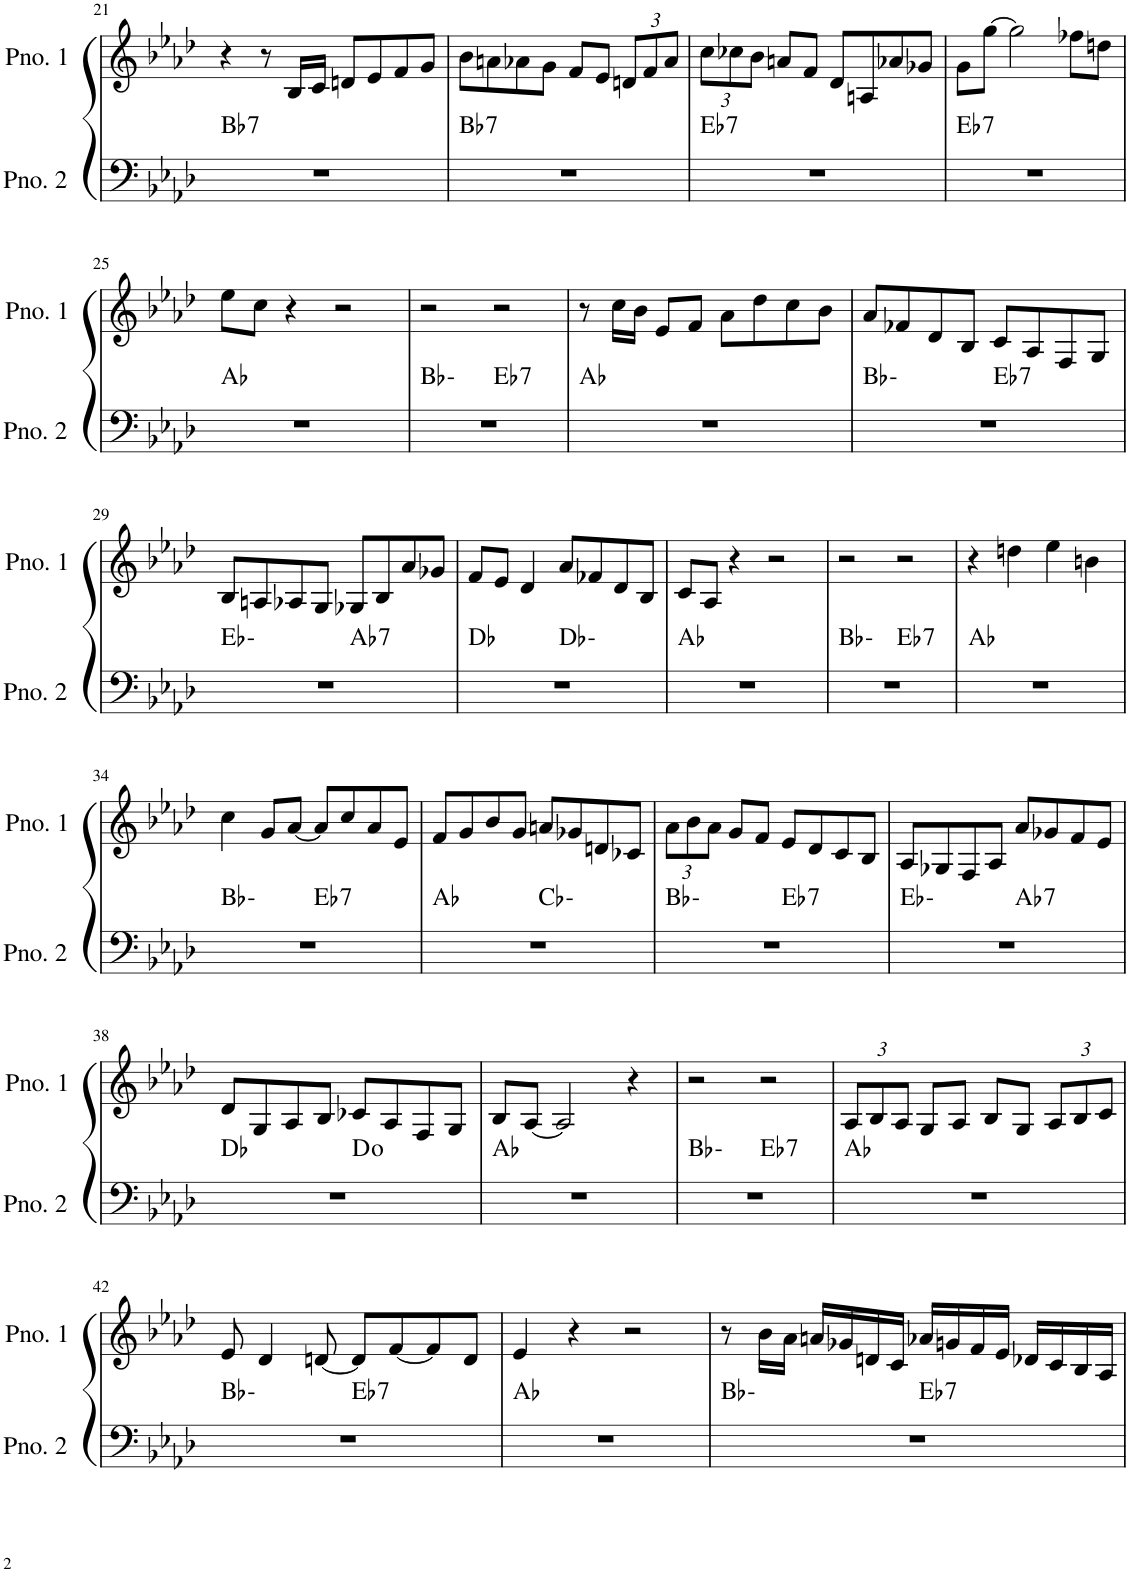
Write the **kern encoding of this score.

**kern	**harte	**kern
*part2	*part2	*part1
*staff2	*	*staff1
*I"ピアノ 2	*	*I"ピアノ 1
!!LO:PB:g=z
*clefF4	*	*clefG2
*k[b-e-a-d-]	*	*k[b-e-a-d-]
*M4/4	*	*M4/4
=21	=21	=21
!	!LO:H:kt=7	!
1r	Bb:7	4r
.	.	8r
.	.	16B-/LL
.	.	16c/JJ
.	.	8dn/L
.	.	8e-/
.	.	8f/
.	.	8g/J
=22	=22	=22
!	!LO:H:kt=7	!
1r	Bb:7	8b-\L
.	.	8an\
.	.	8a-X\
.	.	8g\J
.	.	8f/L
.	.	8e-/J
*	*	*Xbrackettup
.	.	12dn/L
.	.	12f/
.	.	12a-/J
=23	=23	=23
!	!LO:H:kt=7	!
1r	Eb:7	12cc\L
.	.	12cc-X\
.	.	12b-\J
.	.	8an/L
.	.	8f/J
.	.	8d-/L
.	.	8An/
.	.	8a-X/
.	.	8g-X/J
=24	=24	=24
!	!LO:H:kt=7	!
1r	Eb:7	8g\L
.	.	[8gg\J
.	.	2gg\]
.	.	8ff-X\L
.	.	8ddn\J
!!LO:LB:g=z
=25	=25	=25
1r	Ab:maj	8ee-\L
.	.	8cc\J
.	.	4r
.	.	2r
=26	=26	=26
*^	*	*
1r	2ryy	Bb:min	2r
!	!	!LO:H:kt=7	!
.	2ryy	Eb:7	2r
*v	*v	*	*
=27	=27	=27
1r	Ab:maj	8r
.	.	16cc\LL
.	.	16b-\JJ
.	.	8e-/L
.	.	8f/J
.	.	8a-\L
.	.	8dd-\
.	.	8cc\
.	.	8b-\J
=28	=28	=28
*^	*	*
1r	2ryy	Bb:min	8a-/L
.	.	.	8f-X/
.	.	.	8d-/
.	.	.	8B-/J
!	!	!LO:H:kt=7	!
.	2ryy	Eb:7	8c/L
.	.	.	8A-/
.	.	.	8F/
.	.	.	8G/J
!!LO:LB:g=z
=29	=29	=29	=29
1r	2ryy	Eb:min	8B-/L
.	.	.	8An/
.	.	.	8A-X/
.	.	.	8G/J
!	!	!LO:H:kt=7	!
.	2ryy	Ab:7	8G-X/L
.	.	.	8B-/
.	.	.	8a-/
.	.	.	8g-X/J
=30	=30	=30	=30
1r	2ryy	Db:maj	8f/L
.	.	.	8e-/J
.	.	.	4d-/
.	2ryy	Db:min	8a-/L
.	.	.	8f-X/
.	.	.	8d-/
.	.	.	8B-/J
*v	*v	*	*
=31	=31	=31
1r	Ab:maj	8c/L
.	.	8A-/J
.	.	4r
.	.	2r
=32	=32	=32
*^	*	*
1r	2ryy	Bb:min	2r
!	!	!LO:H:kt=7	!
.	2ryy	Eb:7	2r
*v	*v	*	*
=33	=33	=33
1r	Ab:maj	4r
.	.	4ddn\
.	.	4ee-\
.	.	4bn\
!!LO:LB:g=z
=34	=34	=34
*^	*	*
1r	2ryy	Bb:min	4cc\
.	.	.	8g/L
.	.	.	[8a-/J
!	!	!LO:H:kt=7	!
.	2ryy	Eb:7	8a-/L]
.	.	.	8cc/
.	.	.	8a-/
.	.	.	8e-/J
=35	=35	=35	=35
1r	2ryy	Ab:maj	8f/L
.	.	.	8g/
.	.	.	8b-/
.	.	.	8g/J
.	2ryy	Cb:min	8an/L
.	.	.	8g-X/
.	.	.	8dn/
.	.	.	8c-X/J
=36	=36	=36	=36
1r	2ryy	Bb:min	12a-\L
.	.	.	12b-\
.	.	.	12a-\J
.	.	.	8g/L
.	.	.	8f/J
!	!	!LO:H:kt=7	!
.	2ryy	Eb:7	8e-/L
.	.	.	8d-/
.	.	.	8c/
.	.	.	8B-/J
=37	=37	=37	=37
1r	2ryy	Eb:min	8A-/L
.	.	.	8G-X/
.	.	.	8F/
.	.	.	8A-/J
!	!	!LO:H:kt=7	!
.	2ryy	Ab:7	8a-/L
.	.	.	8g-X/
.	.	.	8f/
.	.	.	8e-/J
!!LO:LB:g=z
=38	=38	=38	=38
1r	2ryy	Db:maj	8d-/L
.	.	.	8G/
.	.	.	8A-/
.	.	.	8B-/J
.	2ryy	D:dim	8c-X/L
.	.	.	8A-/
.	.	.	8F/
.	.	.	8G/J
*v	*v	*	*
=39	=39	=39
1r	Ab:maj	8B-/L
.	.	[8A-/J
.	.	2A-/]
.	.	4r
=40	=40	=40
*^	*	*
1r	2ryy	Bb:min	2r
!	!	!LO:H:kt=7	!
.	2ryy	Eb:7	2r
*v	*v	*	*
=41	=41	=41
1r	Ab:maj	12A-/L
.	.	12B-/
.	.	12A-/J
.	.	8G/L
.	.	8A-/J
.	.	8B-/L
.	.	8G/J
.	.	12A-/L
.	.	12B-/
.	.	12c/J
!!LO:LB:g=z
=42	=42	=42
*^	*	*
1r	2ryy	Bb:min	8e-/
.	.	.	4d-/
.	.	.	[8dn/
!	!	!LO:H:kt=7	!
.	2ryy	Eb:7	8d/L]
.	.	.	[8f/
.	.	.	8f/]
.	.	.	8d/J
*v	*v	*	*
=43	=43	=43
1r	Ab:maj	4e-/
.	.	4r
.	.	2r
=44	=44	=44
*^	*	*
1r	2ryy	Bb:min	8r
.	.	.	16b-\LL
.	.	.	16a-\JJ
.	.	.	16an/LL
.	.	.	16g-X/
.	.	.	16dn/
.	.	.	16c/JJ
!	!	!LO:H:kt=7	!
.	2ryy	Eb:7	16a-X/LL
.	.	.	16gn/
.	.	.	16f/
.	.	.	16e-/JJ
.	.	.	16d-X/LL
.	.	.	16c/
.	.	.	16B-/
.	.	.	16A-/JJ
*v	*v	*	*
=	=	=
*-	*-	*-
